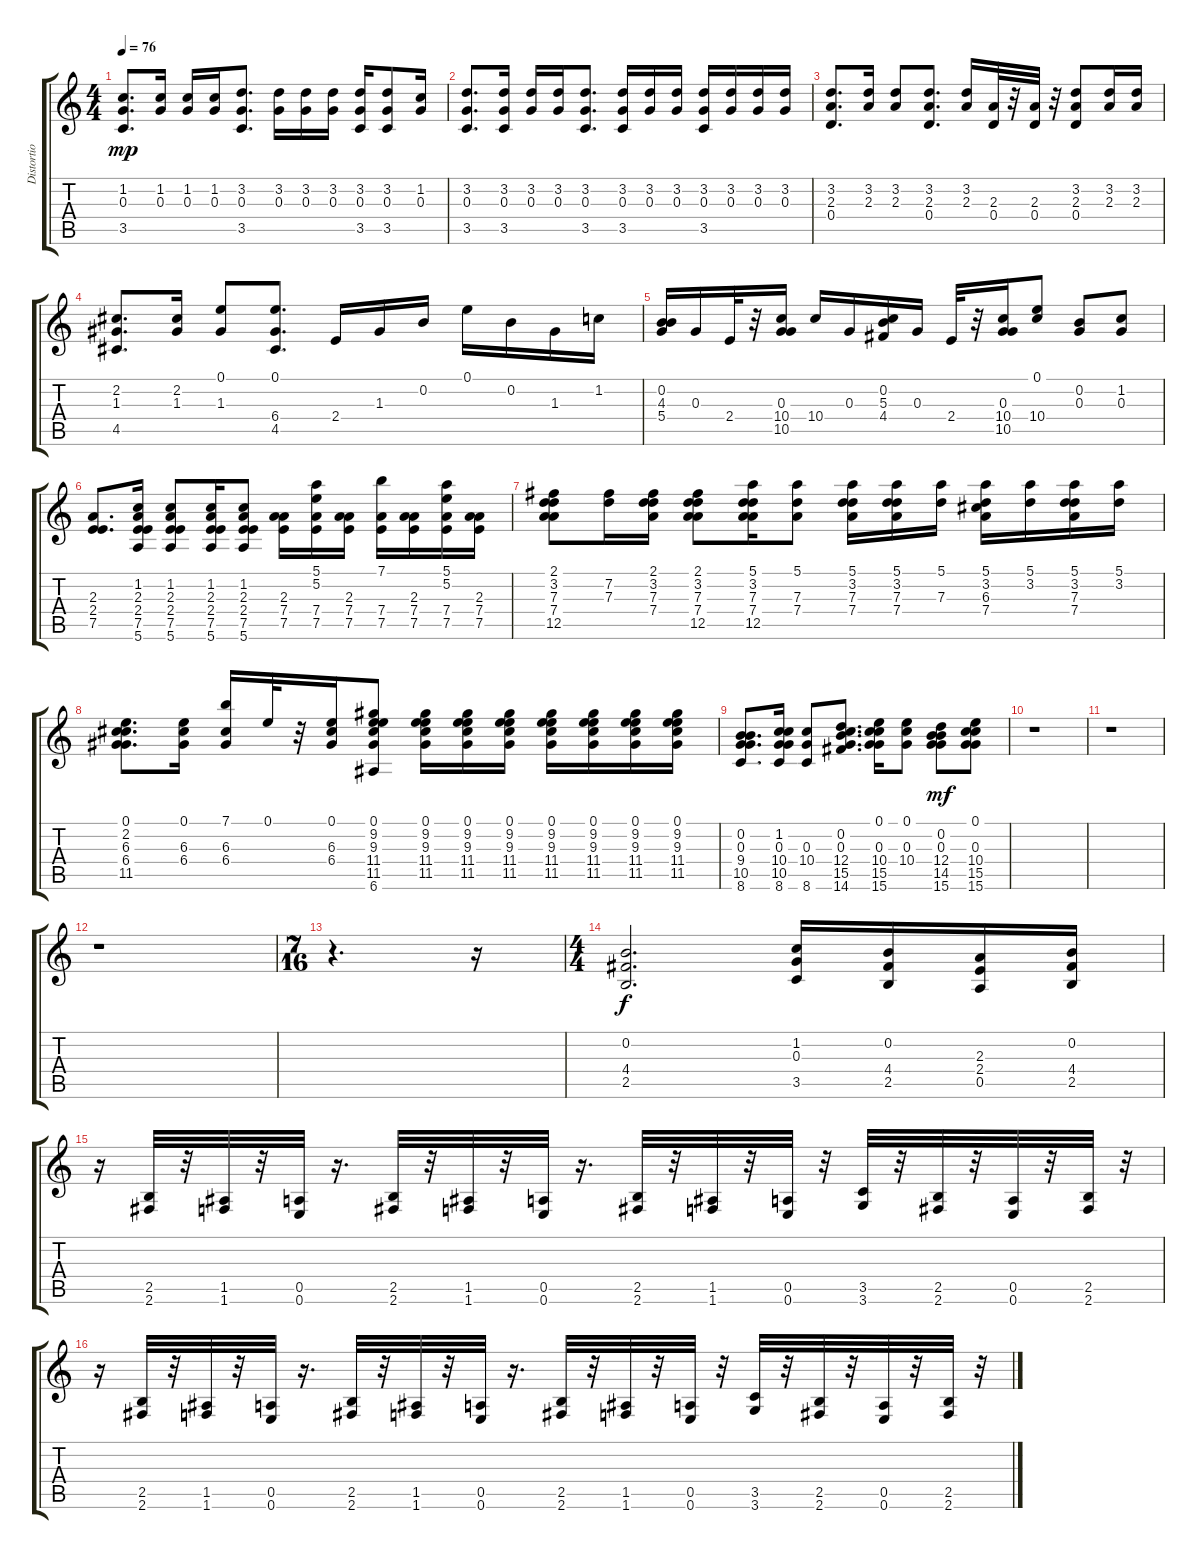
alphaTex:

\track ("Distortio" "Distortio") {instrument distortionguitar}
\staff {score tabs}
\tuning (E4 B3 G3 D3 A2 E2) {hide}
\ts (4 4)
\tempo 76
\clef g2
\ks c
(1.2 0.3 3.5).8{d dy mp} (1.2 0.3).16 (1.2 0.3).16 (1.2 0.3).16 (3.2 0.3 3.5).8{d} (3.2 0.3).16 (3.2 0.3).16 (3.2 0.3).16 (3.2 0.3 3.5).16 (3.2 0.3 3.5).8 (1.2 0.3).16 |
(3.2 0.3 3.5).8{d} (3.2 0.3 3.5).16 (3.2 0.3).16 (3.2 0.3).16 (3.2 0.3 3.5).8{d} (3.2 0.3 3.5).16 (3.2 0.3).16 (3.2 0.3).16 (3.2 0.3 3.5).16 (3.2 0.3).16 (3.2 0.3).16 (3.2 0.3).16 |
(3.2 2.3 0.4).8{d} (3.2 2.3).16 (3.2 2.3).8 (3.2 2.3 0.4).8{d} (3.2 2.3).16 (2.3 0.4).32 r.32 (2.3 0.4).32 r.32 (3.2 2.3 0.4).8 (3.2 2.3).16 (3.2 2.3).16 |
(2.2 1.3 4.5).8{d} (2.2 1.3).16 (0.1 1.3).8 (0.1 6.4 4.5).8{d} 2.4.16 1.3.16 0.2.16 0.1.16 0.2.16 1.3.16 1.2.16 |
(0.2 4.3 5.4).16 0.3.16 2.4.32 r.32 (0.3 10.4 10.5).16 10.4.16 0.3.16 (0.2 5.3 4.4).16 0.3.16 2.4.32 r.32 (0.3 10.4 10.5).16 (0.1 10.4).8 (0.2 0.3).8 (1.2 0.3).8 |
(2.3 2.4 7.5).8{d} (1.2 2.3 2.4 7.5 5.6).16 (1.2 2.3 2.4 7.5 5.6).8 (1.2 2.3 2.4 7.5 5.6).16 (1.2 2.3 2.4 7.5 5.6).8 (2.3 7.4 7.5).16 (5.1 5.2 7.4 7.5).16 (2.3 7.4 7.5).16 (7.1 7.4 7.5).16 (2.3 7.4 7.5).16 (5.1 5.2 7.4 7.5).16 (2.3 7.4 7.5).16 |
(2.1 3.2 7.3 7.4 12.5).8 (7.2 7.3).16 (2.1 3.2 7.3 7.4).16 (2.1 3.2 7.3 7.4 12.5).8 (5.1 3.2 7.3 7.4 12.5).16 (5.1 7.3 7.4).8 (5.1 3.2 7.3 7.4).16 (5.1 3.2 7.3 7.4).16 (5.1 7.3).16 (5.1 3.2 6.3 7.4).16 (5.1 3.2).16 (5.1 3.2 7.3 7.4).16 (5.1 3.2).16 |
(0.1 2.2 6.3 6.4 11.5).8{d} (0.1 6.3 6.4).16 (7.1 6.3 6.4).16 0.1.32 r.32 (0.1 6.3 6.4).16 (0.1 9.2 9.3 11.4 11.5 6.6).8 (0.1 9.2 9.3 11.4 11.5).16 (0.1 9.2 9.3 11.4 11.5).16 (0.1 9.2 9.3 11.4 11.5).16 (0.1 9.2 9.3 11.4 11.5).16 (0.1 9.2 9.3 11.4 11.5).16 (0.1 9.2 9.3 11.4 11.5).16 (0.1 9.2 9.3 11.4 11.5).16 |
(0.2 0.3 9.4 10.5 8.6).8{d} (1.2 0.3 10.4 10.5 8.6).16 (0.3 10.4 8.6).8 (0.2 0.3 12.4 15.5 14.6).8{d} (0.1 0.3 10.4 15.5 15.6).16 (0.1 0.3 10.4).8 (0.2 0.3 12.4 14.5 15.6).8{dy mf} (0.1 0.3 10.4 15.5 15.6).8 |
r.1 |
r.1 |
r.1 |
\ts (7 16)
r.4{d} r.16 |
\ts (4 4)
(0.2 4.4 2.5).2{d dy f} (1.2 0.3 3.5).16 (0.2 4.4 2.5).16 (2.3 2.4 0.5).16 (0.2 4.4 2.5).16 |
r.16 (2.5 2.6).32 r.32 (1.5 1.6).32 r.32 (0.5 0.6).32 r.16{d} (2.5 2.6).32 r.32 (1.5 1.6).32 r.32 (0.5 0.6).32 r.16{d} (2.5 2.6).32 r.32 (1.5 1.6).32 r.32 (0.5 0.6).32 r.32 (3.5 3.6).32 r.32 (2.5 2.6).32 r.32 (0.5 0.6).32 r.32 (2.5 2.6).32 r.32 |
r.16 (2.5 2.6).32 r.32 (1.5 1.6).32 r.32 (0.5 0.6).32 r.16{d} (2.5 2.6).32 r.32 (1.5 1.6).32 r.32 (0.5 0.6).32 r.16{d} (2.5 2.6).32 r.32 (1.5 1.6).32 r.32 (0.5 0.6).32 r.32 (3.5 3.6).32 r.32 (2.5 2.6).32 r.32 (0.5 0.6).32 r.32 (2.5 2.6).32 r.32
